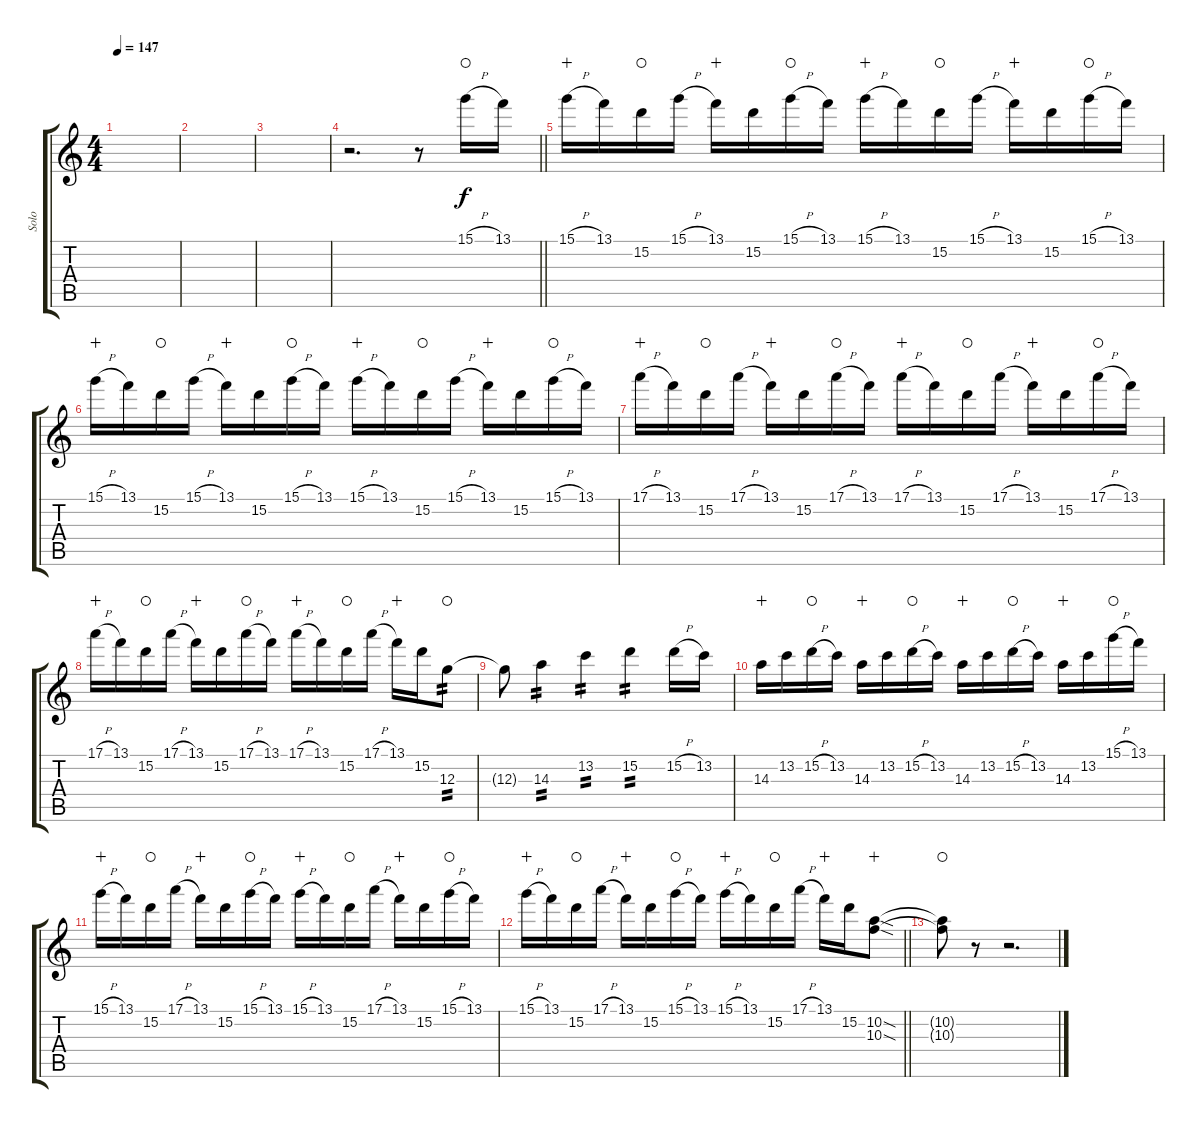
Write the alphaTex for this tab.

\track ("Solo" "Solo") {instrument distortionguitar}
\staff {score tabs}
\tuning (E4 B3 G3 D3 A2 D2) {hide}
\ts (4 4)
\tempo 147
\clef g2
\ks c
|
|
|
\barLineRight lightlight
r.2{d} r.8 15.1{h}.16{volume 10 waho} 13.1.16 |
\section ("" "")
15.1{h}.16{wahc} 13.1.16 15.2.16{waho} 15.1{h}.16 13.1.16{wahc} 15.2.16 15.1{h}.16{waho} 13.1.16 15.1{h}.16{wahc} 13.1.16 15.2.16{waho} 15.1{h}.16 13.1.16{wahc} 15.2.16 15.1{h}.16{waho} 13.1.16 |
15.1{h}.16{wahc} 13.1.16 15.2.16{waho} 15.1{h}.16 13.1.16{wahc} 15.2.16 15.1{h}.16{waho} 13.1.16 15.1{h}.16{wahc} 13.1.16 15.2.16{waho} 15.1{h}.16 13.1.16{wahc} 15.2.16 15.1{h}.16{waho} 13.1.16 |
17.1{h}.16{wahc} 13.1.16 15.2.16{waho} 17.1{h}.16 13.1.16{wahc} 15.2.16 17.1{h}.16{waho} 13.1.16 17.1{h}.16{wahc} 13.1.16 15.2.16{waho} 17.1{h}.16 13.1.16{wahc} 15.2.16 17.1{h}.16{waho} 13.1.16 |
17.1{h}.16{wahc} 13.1.16 15.2.16{waho} 17.1{h}.16 13.1.16{wahc} 15.2.16 17.1{h}.16{waho} 13.1.16 17.1{h}.16{wahc} 13.1.16 15.2.16{waho} 17.1{h}.16 13.1.16{wahc} 15.2.16 12.3.8{tp 2 waho} |
12.3{t}.8 14.3.4{tp 2} 13.2.4{tp 2} 15.2.4{tp 2} 15.2{h}.16 13.2.16 |
14.3.16{wahc} 13.2.16 15.2{h}.16{waho} 13.2.16 14.3.16{wahc} 13.2.16 15.2{h}.16{waho} 13.2.16 14.3.16{wahc} 13.2.16 15.2{h}.16{waho} 13.2.16 14.3.16{wahc} 13.2.16 15.1{h}.16{waho} 13.1.16 |
15.1{h}.16{wahc} 13.1.16 15.2.16{waho} 17.1{h}.16 13.1.16{wahc} 15.2.16 15.1{h}.16{waho} 13.1.16 15.1{h}.16{wahc} 13.1.16 15.2.16{waho} 17.1{h}.16 13.1.16{wahc} 15.2.16 15.1{h}.16{waho} 13.1.16 |
\barLineRight lightlight
15.1{h}.16{wahc} 13.1.16 15.2.16{waho} 17.1{h}.16 13.1.16{wahc} 15.2.16 15.1{h}.16{waho} 13.1.16 15.1{h}.16{wahc} 13.1.16 15.2.16{waho} 17.1{h}.16 13.1.16{wahc} 15.2.16 (10.2{sod} 10.3{sod}).8{wahc} |
(10.2{t} 10.3{t}).8{waho} r.8 r.2{d}
